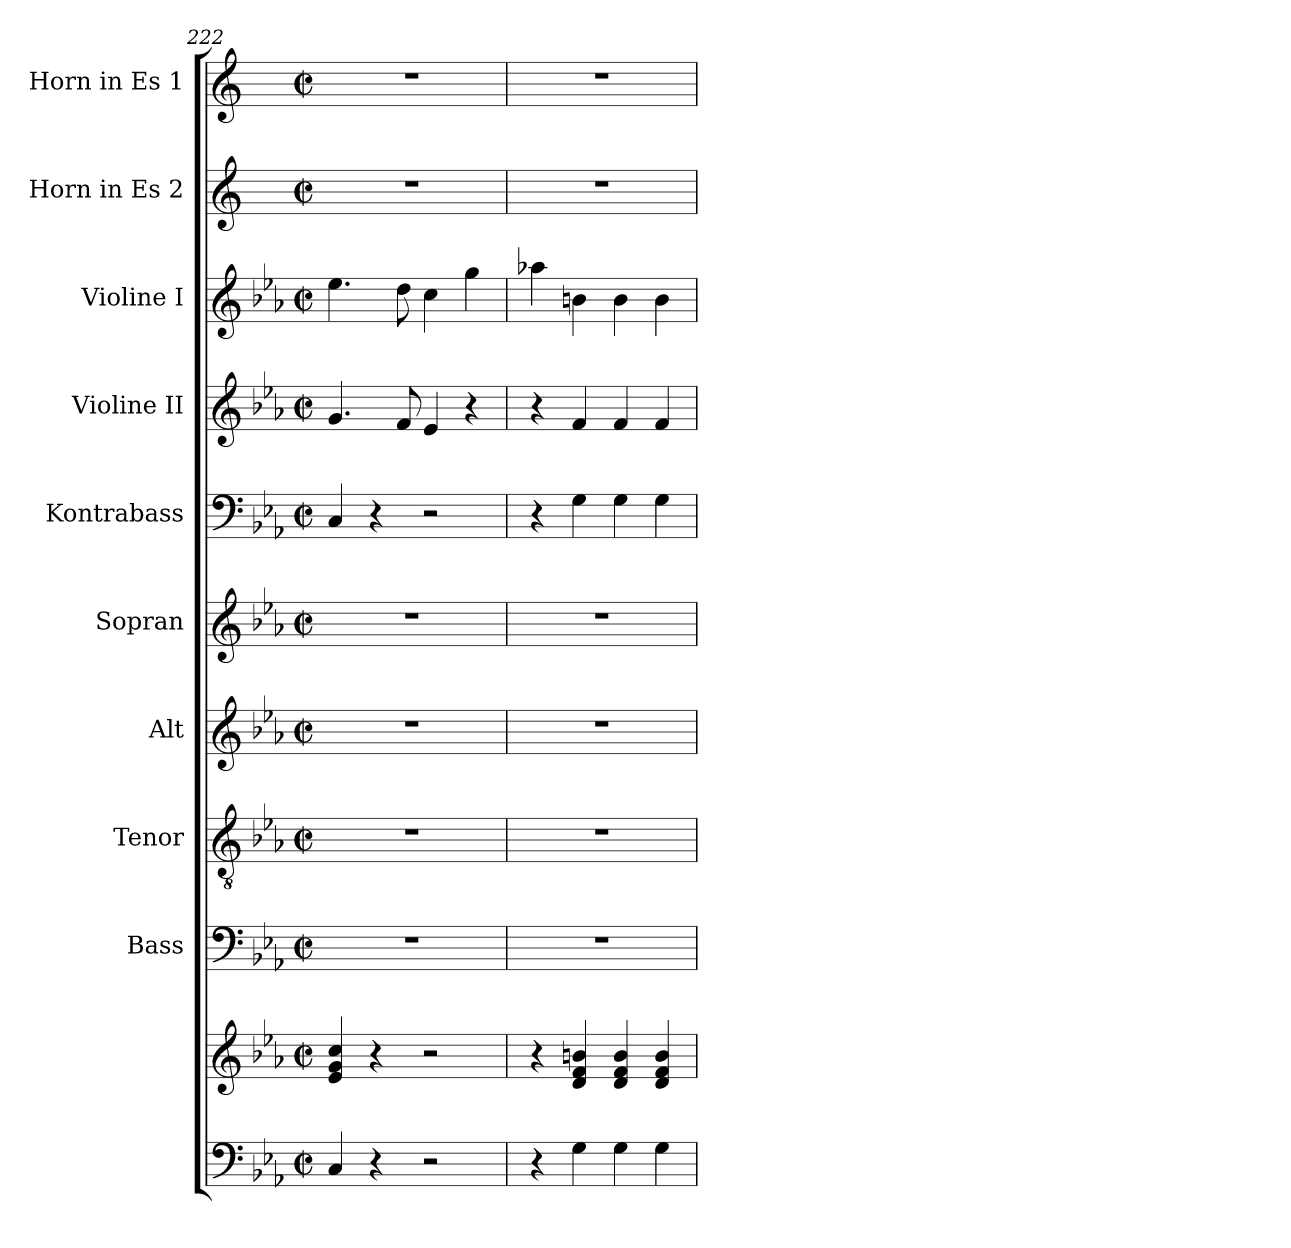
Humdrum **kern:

**kern	**kern	**kern	**kern	**kern	**kern	**kern	**kern	**kern	**kern	**kern
*part10	*part10	*part9	*part8	*part7	*part6	*part5	*part4	*part3	*part2	*part1
*staff11	*staff10	*staff9	*staff8	*staff7	*staff6	*staff5	*staff4	*staff3	*staff2	*staff1
*	*	*I"Bass	*I"Tenor	*I"Alt	*I"Sopran	*I"Kontrabass	*I"Violine II	*I"Violine I	*I"Horn in Es 2	*I"Horn in Es 1
*	*	*I'B.	*I'T.	*I'A.	*I'S.	*I'Kb.	*I'Vl. II	*I'Vl. I	*I'Hr. Es 2	*I'Hr. Es 1
!!LO:PB:g=z
*clefF4	*clefG2	*clefF4	*clefGv2	*clefG2	*clefG2	*clefF4	*clefG2	*clefG2	*clefG2	*clefG2
*	*	*	*	*	*	*ITrd7c12	*	*	*ITrd5c9	*ITrd5c9
*k[b-e-a-]	*k[b-e-a-]	*k[b-e-a-]	*k[b-e-a-]	*k[b-e-a-]	*k[b-e-a-]	*k[b-e-a-]	*k[b-e-a-]	*k[b-e-a-]	*k[b-e-a-]	*k[b-e-a-]
*E-:	*E-:	*E-:	*E-:	*E-:	*E-:	*E-:	*E-:	*E-:	*E-:	*E-:
*M2/2	*M2/2	*M2/2	*M2/2	*M2/2	*M2/2	*M2/2	*M2/2	*M2/2	*M2/2	*M2/2
*met(c|)	*met(c|)	*met(c|)	*met(c|)	*met(c|)	*met(c|)	*met(c|)	*met(c|)	*met(c|)	*met(c|)	*met(c|)
=222	=222	=222	=222	=222	=222	=222	=222	=222	=222	=222
4C/	4e-/ 4g/ 4cc/	1r	1r	1r	1r	4CC/	4.g/	4.ee-\	1r	1r
4r	4r	.	.	.	.	4r	.	.	.	.
.	.	.	.	.	.	.	8f/	8dd\	.	.
2r	2r	.	.	.	.	2r	4e-/	4cc\	.	.
.	.	.	.	.	.	.	4r	4gg\	.	.
=223	=223	=223	=223	=223	=223	=223	=223	=223	=223	=223
4r	4r	1r	1r	1r	1r	4r	4r	4aa-X\	1r	1r
4G\	4d/ 4f/ 4bn/	.	.	.	.	4GG\	4f/	4bn\	.	.
4G\	4d/ 4f/ 4b/	.	.	.	.	4GG\	4f/	4b\	.	.
4G\	4d/ 4f/ 4b/	.	.	.	.	4GG\	4f/	4b\	.	.
=	=	=	=	=	=	=	=	=	=	=
*-	*-	*-	*-	*-	*-	*-	*-	*-	*-	*-
